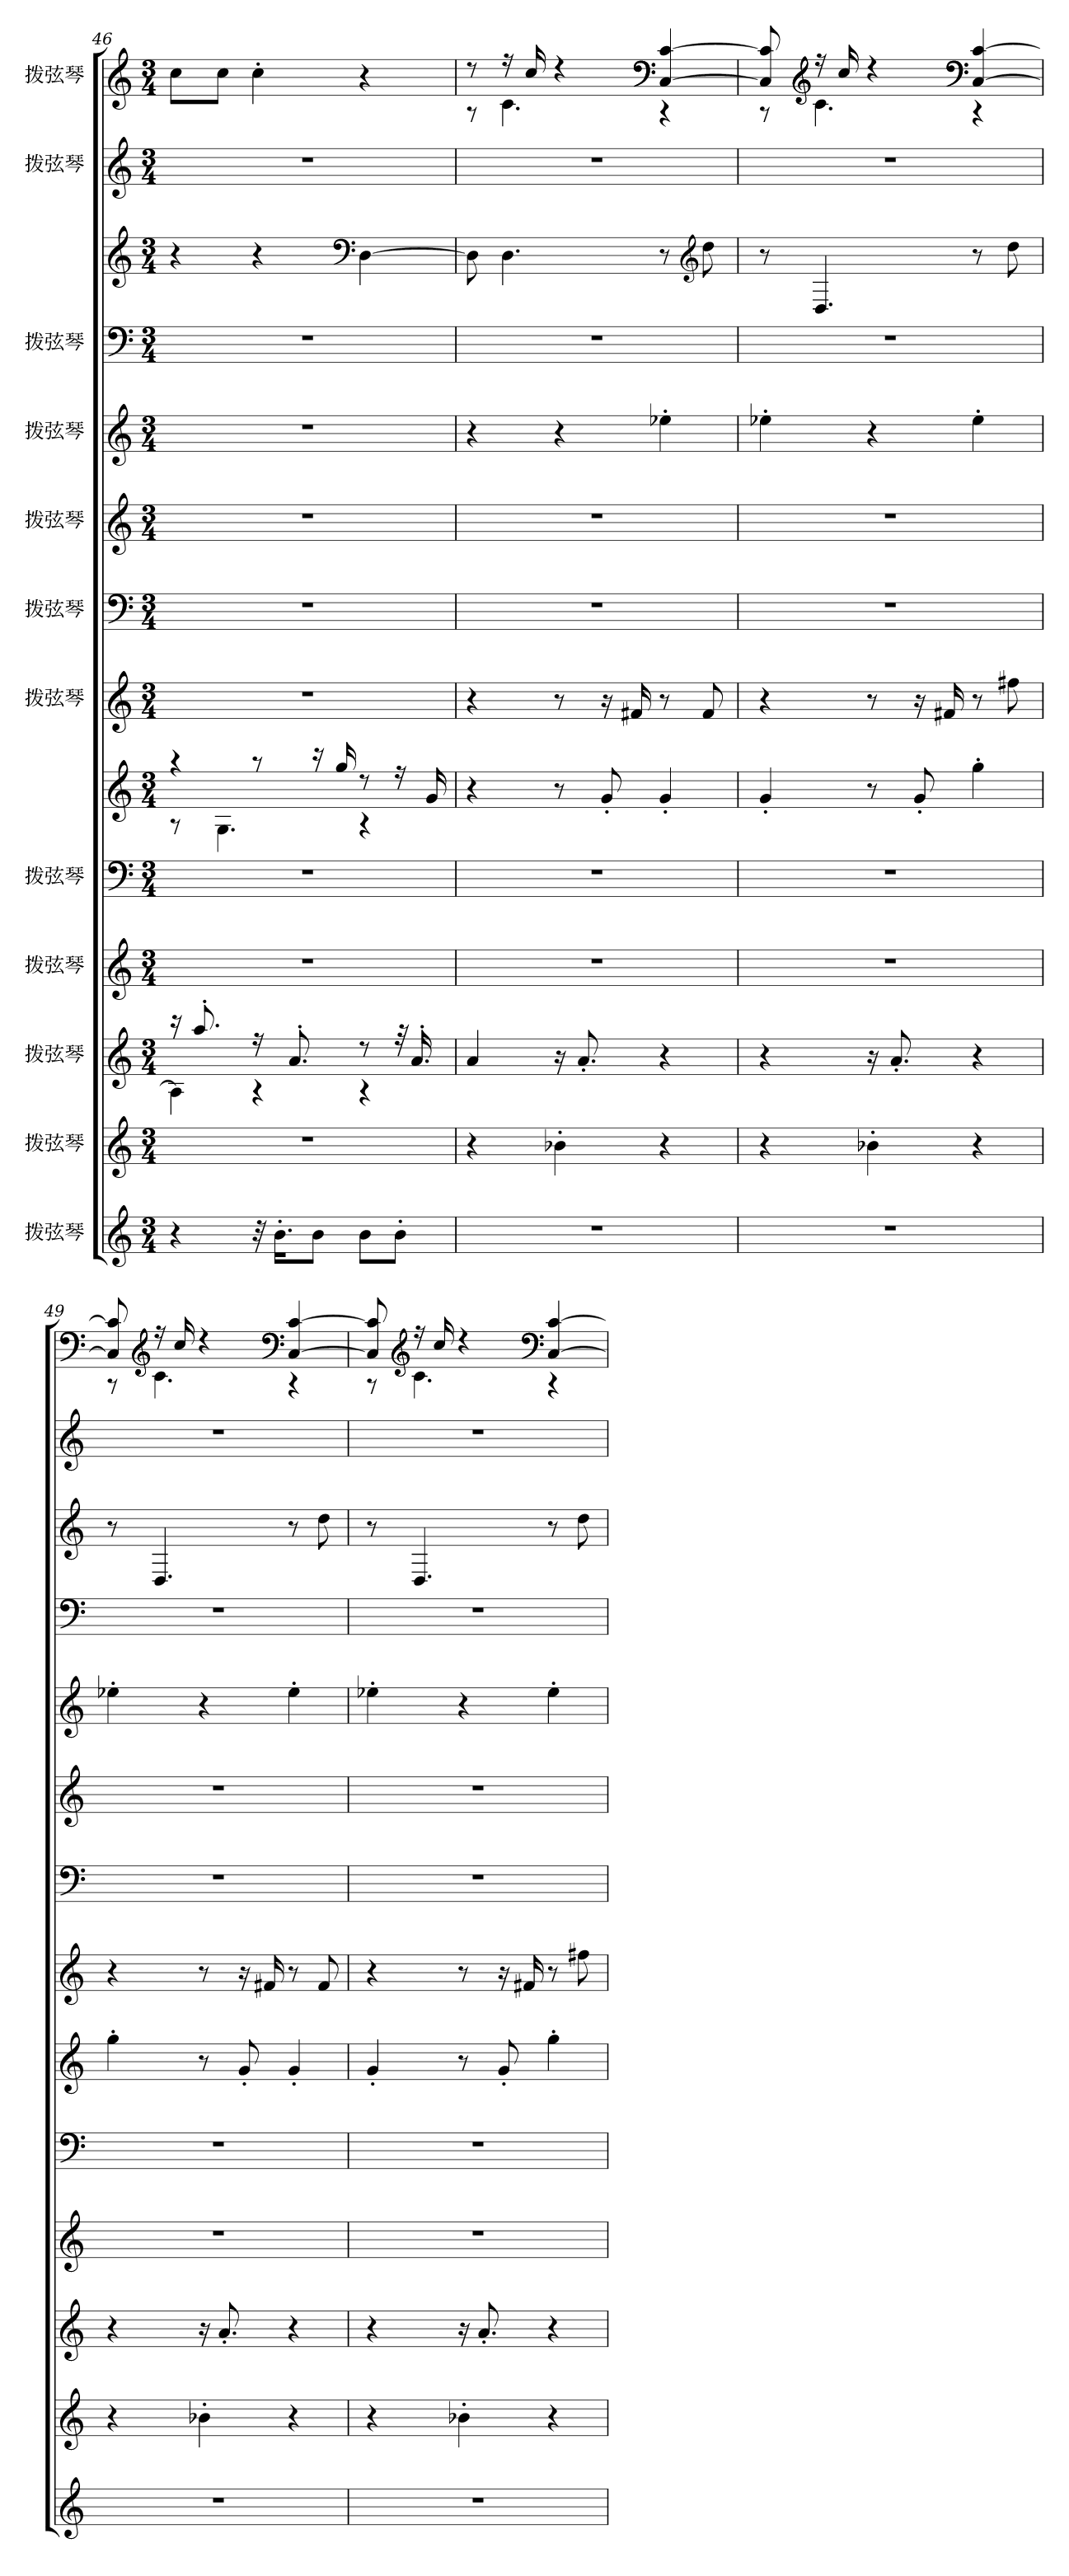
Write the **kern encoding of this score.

**kern	**kern	**kern	**kern	**kern	**kern	**kern	**kern	**kern	**kern	**kern	**kern	**kern	**kern
*part12	*part11	*part10	*part9	*part8	*part8	*part7	*part6	*part5	*part4	*part3	*part3	*part2	*part1
*staff14	*staff13	*staff12	*staff11	*staff10	*staff9	*staff8	*staff7	*staff6	*staff5	*staff4	*staff3	*staff2	*staff1
*I"拨弦琴	*I"拨弦琴	*I"拨弦琴	*I"拨弦琴	*I"拨弦琴	*	*I"拨弦琴	*I"拨弦琴	*I"拨弦琴	*I"拨弦琴	*I"拨弦琴	*	*I"拨弦琴	*I"拨弦琴
!!LO:PB:g=z
*clefG2	*clefG2	*clefG2	*clefG2	*clefF4	*clefG2	*clefG2	*clefF4	*clefG2	*clefG2	*clefF4	*clefG2	*clefG2	*clefG2
*k[]	*k[]	*k[]	*k[]	*k[]	*k[]	*k[]	*k[]	*k[]	*k[]	*k[]	*k[]	*k[]	*k[]
*M3/4	*M3/4	*M3/4	*M3/4	*M3/4	*M3/4	*M3/4	*M3/4	*M3/4	*M3/4	*M3/4	*M3/4	*M3/4	*M3/4
=46	=46	=46	=46	=46	=46	=46	=46	=46	=46	=46	=46	=46	=46
*	*	*^	*	*	*^	*	*	*	*	*	*	*	*
4r	2.r	16r	4A\]	2.r	2.r	4r	8r	2.r	2.r	2.r	2.r	2.r	4r	2.r	8cc\L
.	.	8.aa'/	.	.	.	.	.	.	.	.	.	.	.	.	.
.	.	.	.	.	.	.	4.G\	.	.	.	.	.	.	.	8cc\J
32r	.	16r	4r	.	.	8r	.	.	.	.	.	.	4r	.	4cc'\
16.b'\KL	.	.	.	.	.	.	.	.	.	.	.	.	.	.	.
.	.	8.a'/	.	.	.	.	.	.	.	.	.	.	.	.	.
8b\J	.	.	.	.	.	16r	.	.	.	.	.	.	.	.	.
.	.	.	.	.	.	16gg/	.	.	.	.	.	.	.	.	.
*	*	*	*	*	*	*	*	*	*	*	*	*	*clefF4	*	*
8b\L	.	8r	4r	.	.	8r	4r	.	.	.	.	.	[4D\	.	4r
8b'\J	.	32r	.	.	.	16r	.	.	.	.	.	.	.	.	.
.	.	16.a'/	.	.	.	.	.	.	.	.	.	.	.	.	.
.	.	.	.	.	.	16g/	.	.	.	.	.	.	.	.	.
*	*	*v	*v	*	*	*v	*v	*	*	*	*	*	*	*	*
=47	=47	=47	=47	=47	=47	=47	=47	=47	=47	=47	=47	=47	=47
*	*	*	*	*	*	*	*	*	*	*	*	*	*^
2.r	4r	4a/	2.r	2.r	4r	4r	2.r	2.r	4r	2.r	8D\]	2.r	8r	8r
.	.	.	.	.	.	.	.	.	.	.	4.D\	.	16r	4.c\
.	.	.	.	.	.	.	.	.	.	.	.	.	16cc/	.
.	4b-X'\	16r	.	.	8r	8r	.	.	4r	.	.	.	4r	.
.	.	8.a'/	.	.	.	.	.	.	.	.	.	.	.	.
.	.	.	.	.	8g'/	16r	.	.	.	.	.	.	.	.
.	.	.	.	.	.	16f#X/	.	.	.	.	.	.	.	.
*	*	*	*	*	*	*	*	*	*	*	*	*	*clefF4	*
.	4r	4r	.	.	4g'/	8r	.	.	4ee-X'\	.	8r	.	[4C/ [4c/	4r
*	*	*	*	*	*	*	*	*	*	*	*clefG2	*	*	*
.	.	.	.	.	.	8f#/	.	.	.	.	8dd\	.	.	.
=48	=48	=48	=48	=48	=48	=48	=48	=48	=48	=48	=48	=48	=48	=48
2.r	4r	4r	2.r	2.r	4g'/	4r	2.r	2.r	4ee-X'\	2.r	8r	2.r	8C/] 8c/]	8r
*	*	*	*	*	*	*	*	*	*	*	*	*	*clefG2	*
.	.	.	.	.	.	.	.	.	.	.	4.D/	.	16r	4.c\
.	.	.	.	.	.	.	.	.	.	.	.	.	16cc/	.
.	4b-X'\	16r	.	.	8r	8r	.	.	4r	.	.	.	4r	.
.	.	8.a'/	.	.	.	.	.	.	.	.	.	.	.	.
.	.	.	.	.	8g'/	16r	.	.	.	.	.	.	.	.
.	.	.	.	.	.	16f#X/	.	.	.	.	.	.	.	.
*	*	*	*	*	*	*	*	*	*	*	*	*	*clefF4	*
.	4r	4r	.	.	4gg'\	8r	.	.	4ee-'\	.	8r	.	[4C/ [4c/	4r
.	.	.	.	.	.	8ff#X\	.	.	.	.	8dd\	.	.	.
!!LO:PB:g=z	!!
=49	=49	=49	=49	=49	=49	=49	=49	=49	=49	=49	=49	=49	=49	=49
2.r	4r	4r	2.r	2.r	4gg'\	4r	2.r	2.r	4ee-X'\	2.r	8r	2.r	8C/] 8c/]	8r
*	*	*	*	*	*	*	*	*	*	*	*	*	*clefG2	*
.	.	.	.	.	.	.	.	.	.	.	4.D/	.	16r	4.c\
.	.	.	.	.	.	.	.	.	.	.	.	.	16cc/	.
.	4b-X'\	16r	.	.	8r	8r	.	.	4r	.	.	.	4r	.
.	.	8.a'/	.	.	.	.	.	.	.	.	.	.	.	.
.	.	.	.	.	8g'/	16r	.	.	.	.	.	.	.	.
.	.	.	.	.	.	16f#X/	.	.	.	.	.	.	.	.
*	*	*	*	*	*	*	*	*	*	*	*	*	*clefF4	*
.	4r	4r	.	.	4g'/	8r	.	.	4ee-'\	.	8r	.	[4C/ [4c/	4r
.	.	.	.	.	.	8f#/	.	.	.	.	8dd\	.	.	.
=50	=50	=50	=50	=50	=50	=50	=50	=50	=50	=50	=50	=50	=50	=50
2.r	4r	4r	2.r	2.r	4g'/	4r	2.r	2.r	4ee-X'\	2.r	8r	2.r	8C/] 8c/]	8r
*	*	*	*	*	*	*	*	*	*	*	*	*	*clefG2	*
.	.	.	.	.	.	.	.	.	.	.	4.D/	.	16r	4.c\
.	.	.	.	.	.	.	.	.	.	.	.	.	16cc/	.
.	4b-X'\	16r	.	.	8r	8r	.	.	4r	.	.	.	4r	.
.	.	8.a'/	.	.	.	.	.	.	.	.	.	.	.	.
.	.	.	.	.	8g'/	16r	.	.	.	.	.	.	.	.
.	.	.	.	.	.	16f#X/	.	.	.	.	.	.	.	.
*	*	*	*	*	*	*	*	*	*	*	*	*	*clefF4	*
.	4r	4r	.	.	4gg'\	8r	.	.	4ee-'\	.	8r	.	[4C/ [4c/	4r
.	.	.	.	.	.	8ff#X\	.	.	.	.	8dd\	.	.	.
*	*	*	*	*	*	*	*	*	*	*	*	*	*v	*v
=	=	=	=	=	=	=	=	=	=	=	=	=	=
*-	*-	*-	*-	*-	*-	*-	*-	*-	*-	*-	*-	*-	*-
